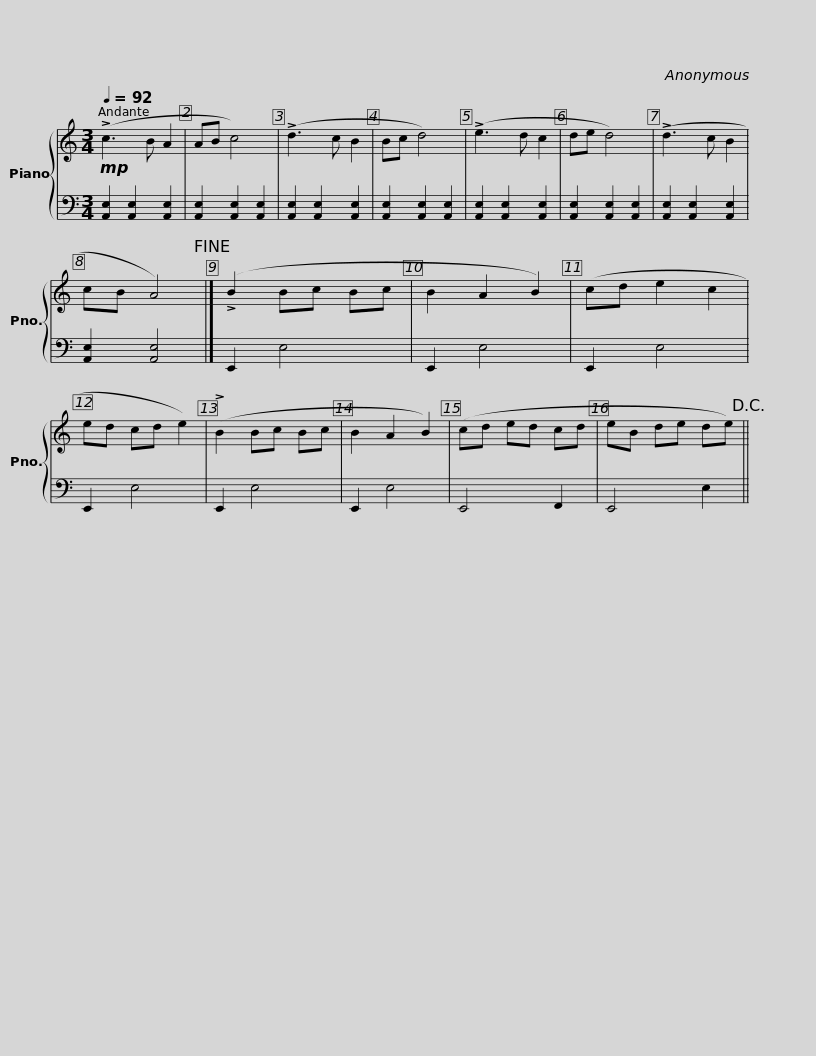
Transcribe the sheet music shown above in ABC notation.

X:1
%%score { 1 | 2 }
L:1/8
Q:1/4=92
M:3/4
I:linebreak $
K:C
V:1 treble
V:2 bass
V:1
!mp! (!>!c3 B A2 | AB c4) | (!>!d3 c B2 | Bc d4) | (!>!e3 d c2 | %5
 de d4) | (!>!d3 c B2 | cB A4)!fine! |] (!>!B2 Bc Bc | B2 A2 B2) |$ %10
 (cd e2 c2 | ed cd e2) | (!>!B2 Bc Bc | B2 A2 B2) | (cd ed cd | %15
 eB de de)!D.C.! || %16
V:2
 [A,,E,]2 [A,,E,]2 [A,,E,]2 | [A,,E,]2 [A,,E,]2 [A,,E,]2 | [A,,E,]2 [A,,E,]2 [A,,E,]2 | [A,,E,]2 [A,,E,]2 [A,,E,]2 | [A,,E,]2 [A,,E,]2 [A,,E,]2 | %5
 [A,,E,]2 [A,,E,]2 [A,,E,]2 | [A,,E,]2 [A,,E,]2 [A,,E,]2 | [A,,E,]2 [A,,E,]4 |] E,,2 E,4 | E,,2 E,4 |$ %10
 E,,2 E,4 | E,,2 E,4 | E,,2 E,4 | E,,2 E,4 | E,,4 F,,2 | %15
 E,,4 E,2 || %16
